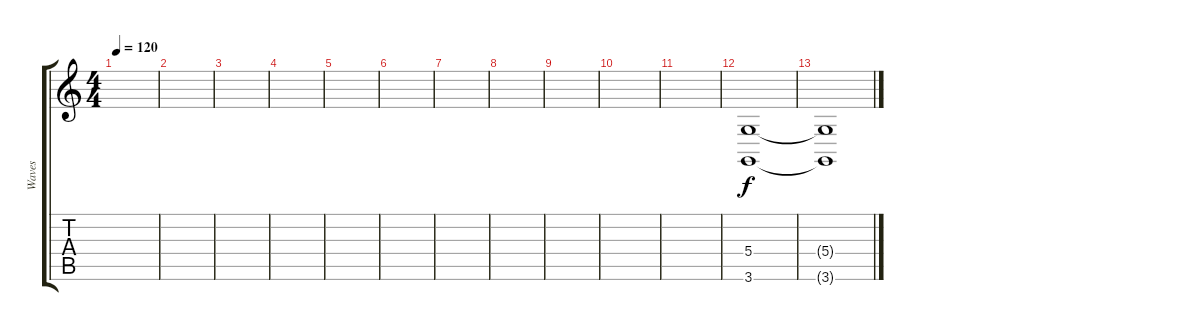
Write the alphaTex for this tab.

\track ("Waves" "Waves") {instrument seashore}
\staff {score tabs}
\tuning (E4 B3 G3 D3 A2 E2) {hide}
\ts (4 4)
\tempo 120
\clef g2
\ks c
|
|
|
|
|
|
|
|
|
|
|
(5.4 3.6).1 |
(5.4{t} 3.6{t}).1
